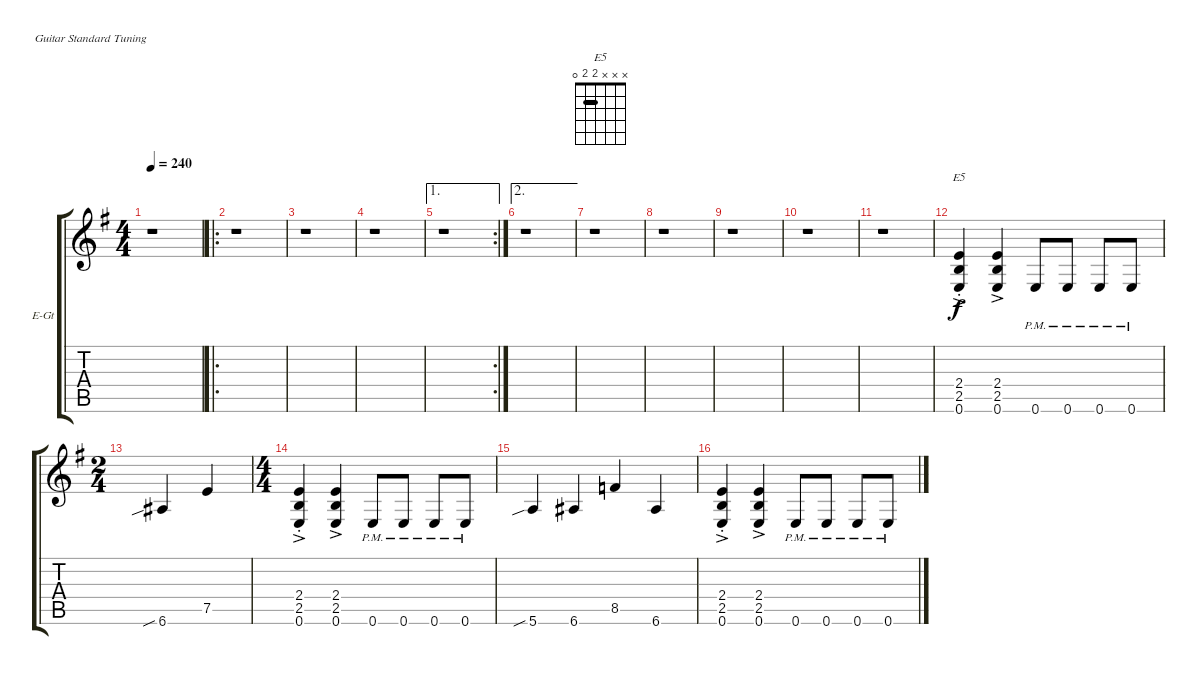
\defaultSystemsLayout 4
\bracketExtendMode groupsimilarinstruments
\firstSystemTrackNameOrientation horizontal
\otherSystemsTrackNameOrientation horizontal
\track ("Guitar 3" "E-Gt") {instrument distortionguitar}
\staff {score tabs}
\tuning (E4 B3 G3 D3 A2 E2)
\chord ("E5" x x x 2 2 0) {barre 2}
\ts (4 4)
\tempo 240
\clef g2
\ks g
r.1{dy f} |
\ro
r.1 |
r.1 |
r.1 |
\ae 1
\rc 2
r.1 |
\ae 2
r.1 |
r.1 |
r.1 |
r.1 |
r.1 |
r.1 |
(0.6{ac st} 2.5{ac st} 2.4{ac st}).4{ch "E5"} (0.6{ac} 2.5{ac} 2.4{ac}).4 0.6{pm}.8 0.6{pm}.8 0.6{pm}.8 0.6{pm}.8 |
\ts (2 4)
6.6{sib}.4 7.5.4 |
\ts (4 4)
(0.6{ac st} 2.5{ac st} 2.4{ac st}).4 (0.6{ac} 2.5{ac} 2.4{ac}).4 0.6{pm}.8 0.6{pm}.8 0.6{pm}.8 0.6{pm}.8 |
5.6{sib}.4 6.6.4 8.5.4 6.6.4 |
(0.6{ac st} 2.5{ac st} 2.4{ac st}).4 (0.6{ac} 2.5{ac} 2.4{ac}).4 0.6{pm}.8 0.6{pm}.8 0.6{pm}.8 0.6{pm}.8
